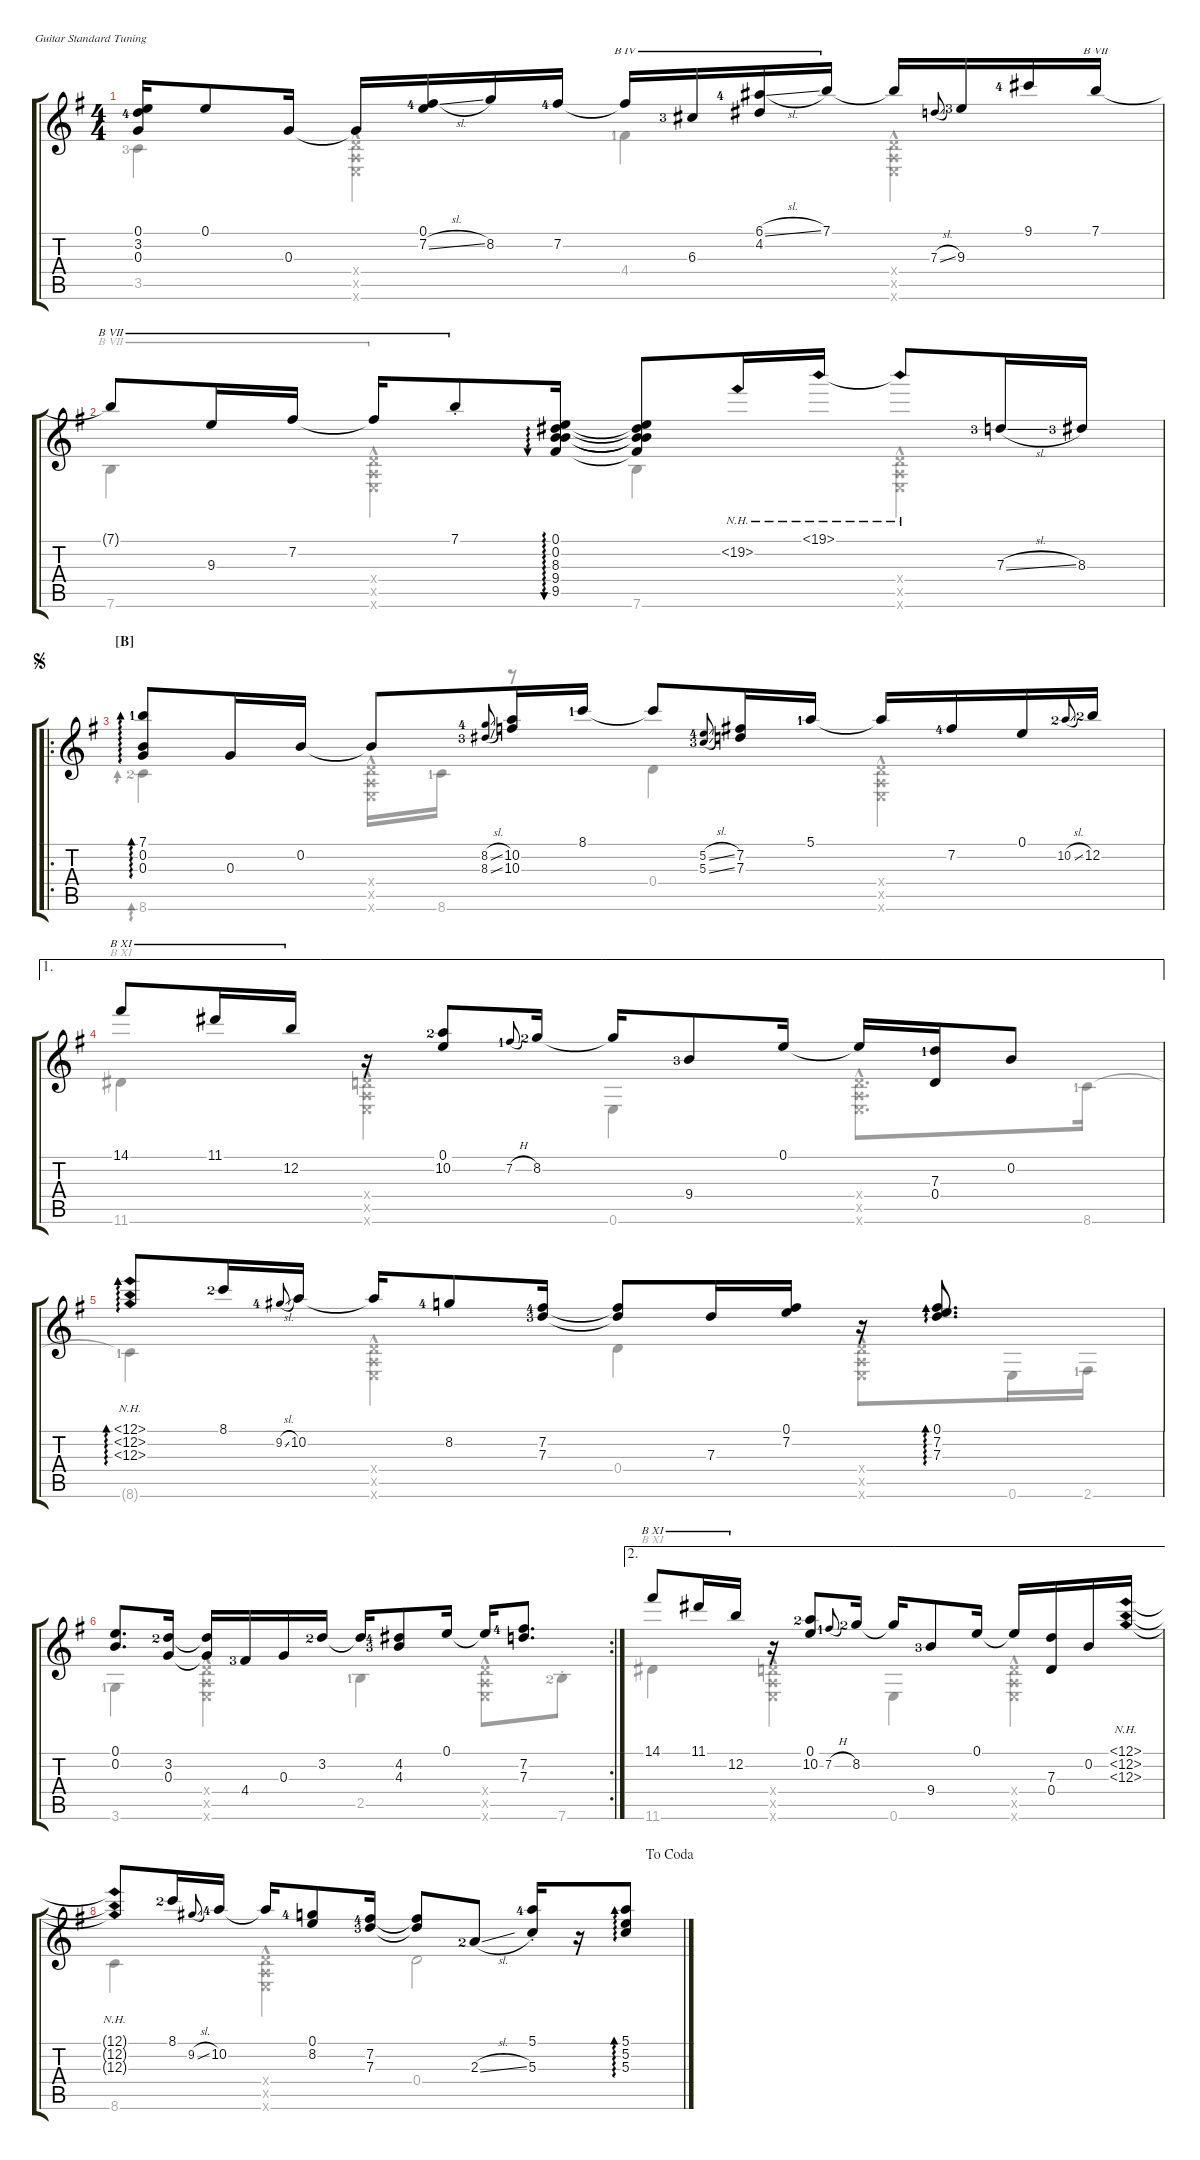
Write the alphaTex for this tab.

\defaultSystemsLayout 4
\hideDynamics
\firstSystemTrackNameMode fullname
\firstSystemTrackNameOrientation horizontal
\extendBarLines
\defaultBarNumberDisplay FirstOfSystem
\track ("" "n.guit.") {instrument acousticguitarnylon}
\staff {score tabs}
\tuning (E4 B3 G3 D3 A2 E2)
\voice
\ts (4 4)
\tempo (68 hide)
\clef g2
\ks g
(0.1{acc forcenatural} 3.2{lf 5 acc forcenatural} 0.3{acc forcenatural}).16{dy mf beam Up beam merge} 0.1{acc forcenatural}.8{beam Up beam merge} 0.3{acc forcenatural}.16{beam Up beam split} 0.3{t acc forcenatural}.16{beam Up beam merge} (0.1{acc forcenatural} 7.2{sl lf 5 acc #}).16{beam Up beam merge} 8.2{acc forcenatural}.16{beam Up beam merge} 7.2{lf 5 acc #}.16{beam Up beam split} 7.2{t acc #}.16{barre (4 full) beam Up beam merge} 6.3{lf 4 acc #}.16{barre (4 full) beam Up beam merge} (6.1{sl lf 5 acc #} 4.2{acc #}).16{barre (4 full) beam Up beam merge} 7.1{acc forcenatural}.16{barre (4 full) beam Up beam split} 7.1{t acc forcenatural}.16{beam Up beam merge} 7.3{sl acc forcenatural}.8{gr onbeat beam Up beam merge} 9.3{lf 4 acc forcenatural}.16{beam Up beam merge} 9.1{lf 5 acc #}.16{beam Up beam merge} 7.1{acc forcenatural}.16{barre (7 full) beam Up} |
7.1{t acc forcenatural}.8{barre (7 full) beam Up beam merge} 9.3{acc forcenatural}.16{barre (7 full) beam Up beam merge} 7.2{acc #}.16{barre (7 full) beam Up beam split} 7.2{t acc #}.16{barre (7 full) beam Up beam merge} 7.1{st acc forcenatural}.8{barre (7 full) beam Up beam merge} (0.1{acc forcenatural} 0.2{acc forcenatural} 8.3{acc #} 9.4{acc forcenatural} 9.5{acc #}).16{au 0 beam Up beam split} (0.1{t acc forcenatural} 0.2{t acc forcenatural} 8.3{t acc #} 9.4{t acc forcenatural} 9.5{t acc #}).8{beam Up beam merge} 19.2{nh acc #}.16{beam Up beam merge} 19.1{nh acc forcenatural}.16{beam Up beam split} 19.1{nh t acc forcenatural}.8{beam Up beam merge} 7.3{sl lf 4 acc forcenatural}.16{beam Up beam merge} 8.3{lf 4 acc #}.16{beam Up beam split} |
\ro
\section ("B" "")
\jump segno
\scale
0.583314 (7.1{lf 2 acc forcenatural} 0.2{acc forcenatural} 0.3{acc forcenatural}).8{ad 0 beam Up beam merge} 0.3{acc forcenatural}.16{beam Up beam merge} 0.2{acc forcenatural}.16{beam Up beam split} 0.2{t acc forcenatural}.8{beam Up beam merge} (8.2{sl lf 5 acc forcenatural} 8.3{sl lf 4 acc #}).8{gr onbeat beam Up beam merge} (10.2{acc forcenatural} 10.3{acc forcenatural}).16{beam Up beam merge} 8.1{lf 2 acc forcenatural}.16{beam Up beam split} 8.1{t acc forcenatural}.8{beam Up beam merge} (5.2{sl lf 5 acc forcenatural} 5.3{sl lf 4 acc forcenatural}).8{gr onbeat beam Up beam merge} (7.2{acc #} 7.3{acc forcenatural}).16{beam Up beam merge} 5.1{lf 2 acc forcenatural}.16{beam Up beam split} 5.1{t acc forcenatural}.16{beam Up beam merge} 7.2{lf 5 acc #}.16{beam Up beam merge} 0.1{acc forcenatural}.16{beam Up beam merge} 10.2{sl lf 3 acc forcenatural}.8{gr onbeat beam Up} 12.2{lf 3 acc forcenatural}.16{beam Up} |
\ae 1
\scale
0.416686 14.1{acc #}.8{barre (11 full) beam Up beam merge} 11.1{acc #}.16{barre (11 full) beam Up beam merge} 12.2{acc forcenatural}.16{barre (11 full) beam Up beam split} r.16{beam Up beam merge} (10.2{lf 3 acc forcenatural} 0.1{acc forcenatural}).8{beam Up beam merge} 7.2{h lf 2 acc #}.8{gr onbeat beam Up beam merge} 8.2{lf 3 acc forcenatural}.16{beam Up beam split} 8.2{t acc forcenatural}.16{beam Up beam merge} 9.4{lf 4 acc forcenatural}.8{beam Up beam merge} 0.1{acc forcenatural}.16{beam Up beam split} 0.1{t acc forcenatural}.16{beam Up beam merge} (7.3{lf 2 acc forcenatural} 0.4{acc forcenatural}).16{beam Up beam merge} 0.2{acc forcenatural}.8{beam Up beam merge} |
\scale
0.534465 (12.1{nh acc forcenatural} 12.2{nh acc forcenatural} 12.3{nh acc forcenatural}).8{ad 0 beam Up beam merge} 8.1{lf 3 acc forcenatural}.16{beam Up beam merge} 9.2{sl lf 5 acc #}.8{gr onbeat beam Up beam merge} 10.2{acc forcenatural}.16{beam Up beam split} 10.2{t acc forcenatural}.16{beam Up} 8.2{lf 5 acc forcenatural}.8{beam Up} (7.2{lf 5 acc #} 7.3{lf 4 acc forcenatural}).16{beam Up beam split} (7.2{t acc #} 7.3{t acc forcenatural}).8{beam Up beam merge} 7.3{acc forcenatural}.16{beam Up beam merge} (7.2{acc #} 0.1{acc forcenatural}).16{beam Up beam split} r.16{beam Up beam split} (0.1{acc forcenatural} 7.2{acc #} 7.3{acc forcenatural}).8{d ad 0 beam Up} |
\rc 2
\scale
0.465535 (0.1{acc forcenatural} 0.2{acc forcenatural}).8{d beam Up beam merge} (3.2{lf 3 acc forcenatural} 0.3{acc forcenatural}).16{beam Up beam split} (3.2{t acc forcenatural} 0.3{t acc forcenatural}).16{beam Up beam merge} 4.4{lf 4 acc #}.16{beam Up beam merge} 0.3{acc forcenatural}.16{beam Up beam merge} 3.2{lf 3 acc forcenatural}.16{beam Up beam split} 3.2{t acc forcenatural}.16{beam Up beam merge} (4.2{lf 5 acc #} 4.3{lf 4 acc forcenatural}).8{beam Up beam merge} 0.1{acc forcenatural}.16{beam Up beam split} 0.1{t acc forcenatural}.16{beam Up beam merge} (7.2{lf 5 acc #} 7.3{acc forcenatural}).8{d beam Up} |
\ae 2
\scale
0.521448 14.1{acc #}.8{barre (11 full) beam Up beam merge} 11.1{acc #}.16{barre (11 full) beam Up beam merge} 12.2{acc forcenatural}.16{barre (11 full) beam Up beam split} r.16{beam Up beam merge} (10.2{lf 3 acc forcenatural} 0.1{acc forcenatural}).8{beam Up beam merge} 7.2{h lf 2 acc #}.8{gr onbeat beam Up beam merge} 8.2{lf 3 acc forcenatural}.16{beam Up beam split} 8.2{t acc forcenatural}.16{beam Up beam merge} 9.4{lf 4 acc forcenatural}.8{beam Up beam merge} 0.1{acc forcenatural}.16{beam Up beam split} 0.1{t acc forcenatural}.16{beam Up beam merge} (7.3{acc forcenatural} 0.4{acc forcenatural}).16{beam Up beam merge} 0.2{acc forcenatural}.16{beam Up beam merge} (12.3{nh acc forcenatural} 12.1{nh acc forcenatural} 12.2{nh acc forcenatural}).16{beam Up} |
\jump dacoda
\scale
0.478552 (12.1{nh t acc forcenatural} 12.2{nh t acc forcenatural} 12.3{nh t acc forcenatural}).8{beam Up beam merge} 8.1{lf 3 acc forcenatural}.16{beam Up beam merge} 9.2{sl acc #}.8{gr onbeat beam Up beam merge} 10.2{lf 5 acc forcenatural}.16{beam Up beam split} 10.2{t acc forcenatural}.16{beam Up} (8.2{lf 5 acc forcenatural} 0.1{acc forcenatural}).8{beam Up} (7.2{lf 5 acc #} 7.3{lf 4 acc forcenatural}).16{beam Up beam split} (7.2{t acc #} 7.3{t acc forcenatural}).8{beam Up beam merge} 2.3{sl lf 3 acc forcenatural}.8{beam Up beam split} (5.1{st lf 5 acc forcenatural} 5.3{acc forcenatural}).16{beam Up} r.16{beam Up} (5.1{acc forcenatural} 5.2{acc forcenatural} 5.3{acc forcenatural}).8{ad 0 beam Up}
\voice
\clef g2
\ottava regular
\simile none
\ks g
3.5{lf 4 acc forcenatural}.4{dy mf beam Down} (0.6{hac x acc forcenatural} 0.5{hac x acc forcenatural} 0.4{hac x acc forcenatural}).4{beam Down} 4.4{lf 2 acc #}.4{beam Down} (0.6{hac x acc forcenatural} 0.5{hac x acc forcenatural} 0.4{hac x acc forcenatural}).4{beam Down} |
7.6{acc forcenatural}.4{barre (7 full) beam Down} (0.6{hac x acc forcenatural} 0.5{hac x acc forcenatural} 0.4{hac x acc forcenatural}).4{barre (7 full) beam Down} 7.6{acc forcenatural}.4{beam Down} (0.6{hac x acc forcenatural} 0.5{hac x acc forcenatural} 0.4{hac x acc forcenatural}).4{beam Down} |
\scale
0.583314 8.6{lf 3 acc forcenatural}.4{ad 0 beam Down} (0.6{hac x acc forcenatural} 0.5{hac x acc forcenatural} 0.4{hac x acc forcenatural}).16{beam Down} 8.6{lf 2 acc forcenatural}.16{beam Down} r.8{beam Down} 0.4{acc forcenatural}.4{beam Down} (0.6{hac x acc forcenatural} 0.5{hac x acc forcenatural} 0.4{hac x acc forcenatural}).4{beam Down} |
\scale
0.416686 11.6{acc #}.4{barre (11 full) beam Down} (0.6{hac x acc forcenatural} 0.5{hac x acc forcenatural} 0.4{hac x acc forcenatural}).4{beam Down} 0.6{acc forcenatural}.4{beam Down} (0.6{hac x acc forcenatural} 0.5{hac x acc forcenatural} 0.4{hac x acc forcenatural}).8{d beam Down} 8.6{lf 2 acc forcenatural}.16{beam Down} |
\scale
0.534465 8.6{t lf 2 acc forcenatural}.4{beam Down} (0.6{hac x acc forcenatural} 0.5{hac x acc forcenatural} 0.4{hac x acc forcenatural}).4{beam Down} 0.4{acc forcenatural}.4{beam Down} (0.6{hac x acc forcenatural} 0.5{hac x acc forcenatural} 0.4{hac x acc forcenatural}).8{beam Down} 0.6{acc forcenatural}.16{beam Down} 2.6{lf 2 acc #}.16{beam Down} |
\scale
0.465535 3.6{lf 2 acc forcenatural}.4{beam Down} (0.6{hac x acc forcenatural} 0.5{hac x acc forcenatural} 0.4{hac x acc forcenatural}).4{beam Down} 2.5{lf 2 acc forcenatural}.4{beam Down} (0.6{hac x acc forcenatural} 0.5{hac x acc forcenatural} 0.4{hac x acc forcenatural}).8{beam Down} 7.6{st lf 3 acc forcenatural}.8{beam Down} |
\scale
0.521448 11.6{acc #}.4{barre (11 full) beam Down} (0.6{hac x acc forcenatural} 0.5{hac x acc forcenatural} 0.4{hac x acc forcenatural}).4{beam Down} 0.6{acc forcenatural}.4{beam Down} (0.6{hac x acc forcenatural} 0.5{hac x acc forcenatural} 0.4{hac x acc forcenatural}).4{beam Down} |
\scale
0.478552 8.6{acc forcenatural}.4{beam Down} (0.6{hac x acc forcenatural} 0.5{hac x acc forcenatural} 0.4{hac x acc forcenatural}).4{beam Down} 0.4{acc forcenatural}.2{beam Down}
